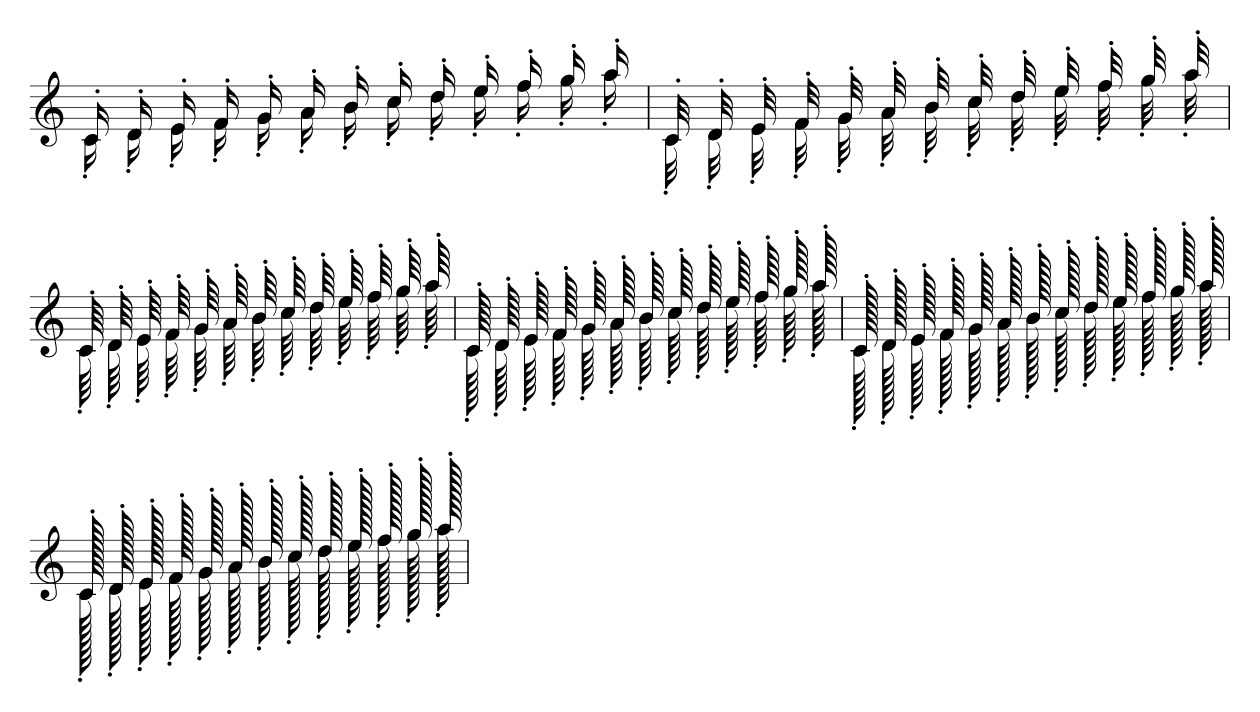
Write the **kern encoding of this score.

**kern
*part1
*staff1
*clefG2
=
*^
16c'	16c'
16d'	16d'
16e'	16e'
16f'	16f'
16g'	16g'
16a'	16a'
16b'	16b'
16cc'	16cc'
16dd'	16dd'
16ee'	16ee'
16ff'	16ff'
16gg'	16gg'
16aa'	16aa'
=	=
32c'	32c'
32d'	32d'
32e'	32e'
32f'	32f'
32g'	32g'
32a'	32a'
32b'	32b'
32cc'	32cc'
32dd'	32dd'
32ee'	32ee'
32ff'	32ff'
32gg'	32gg'
32aa'	32aa'
=	=
64c'	64c'
64d'	64d'
64e'	64e'
64f'	64f'
64g'	64g'
64a'	64a'
64b'	64b'
64cc'	64cc'
64dd'	64dd'
64ee'	64ee'
64ff'	64ff'
64gg'	64gg'
64aa'	64aa'
=	=
128c'	128c'
128d'	128d'
128e'	128e'
128f'	128f'
128g'	128g'
128a'	128a'
128b'	128b'
128cc'	128cc'
128dd'	128dd'
128ee'	128ee'
128ff'	128ff'
128gg'	128gg'
128aa'	128aa'
=	=
256c'	256c'
256d'	256d'
256e'	256e'
256f'	256f'
256g'	256g'
256a'	256a'
256b'	256b'
256cc'	256cc'
256dd'	256dd'
256ee'	256ee'
256ff'	256ff'
256gg'	256gg'
256aa'	256aa'
=	=
512c'	512c'
512d'	512d'
512e'	512e'
512f'	512f'
512g'	512g'
512a'	512a'
512b'	512b'
512cc'	512cc'
512dd'	512dd'
512ee'	512ee'
512ff'	512ff'
512gg'	512gg'
512aa'	512aa'
*v	*v
=
*-
